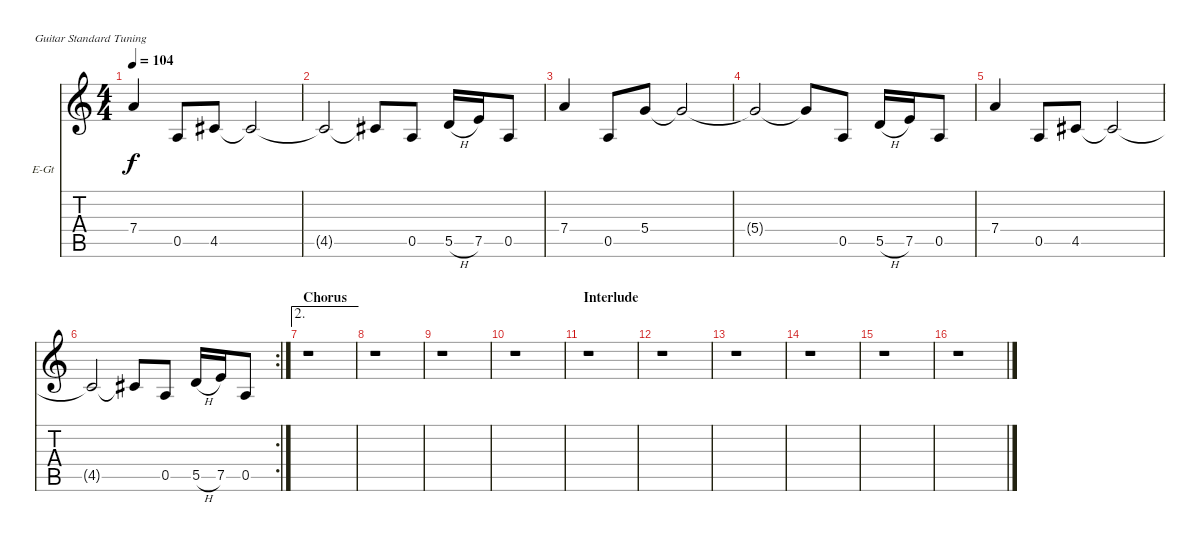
\defaultSystemsLayout 4
\bracketExtendMode nobrackets
\firstSystemTrackNameOrientation horizontal
\otherSystemsTrackNameOrientation horizontal
\track ("Stone Gossard (Clean)" "E-Gt") {instrument electricguitarclean}
\staff {score tabs}
\tuning (E4 B3 G3 D3 A2 E2)
\ts (4 4)
\tempo 104
\clef g2
\ks c
7.4.4{dy f} 0.5.8 4.5.8 4.5{t}.2 |
4.5{t}.2 4.5{t}.8 0.5.8 5.5{h}.16 7.5.16 0.5.8 |
7.4.4 0.5.8 5.4.8 5.4{t}.2 |
5.4{t}.2 5.4{t}.8 0.5.8 5.5{h}.16 7.5.16 0.5.8 |
7.4.4 0.5.8 4.5.8 4.5{t}.2 |
\rc 2
4.5{t}.2 4.5{t}.8 0.5.8 5.5{h}.16 7.5.16 0.5.8 |
\ae 2
\section ("" "Chorus")
r.1 |
r.1 |
r.1 |
r.1 |
\section ("" "Interlude")
r.1 |
r.1 |
r.1 |
r.1 |
r.1 |
r.1
